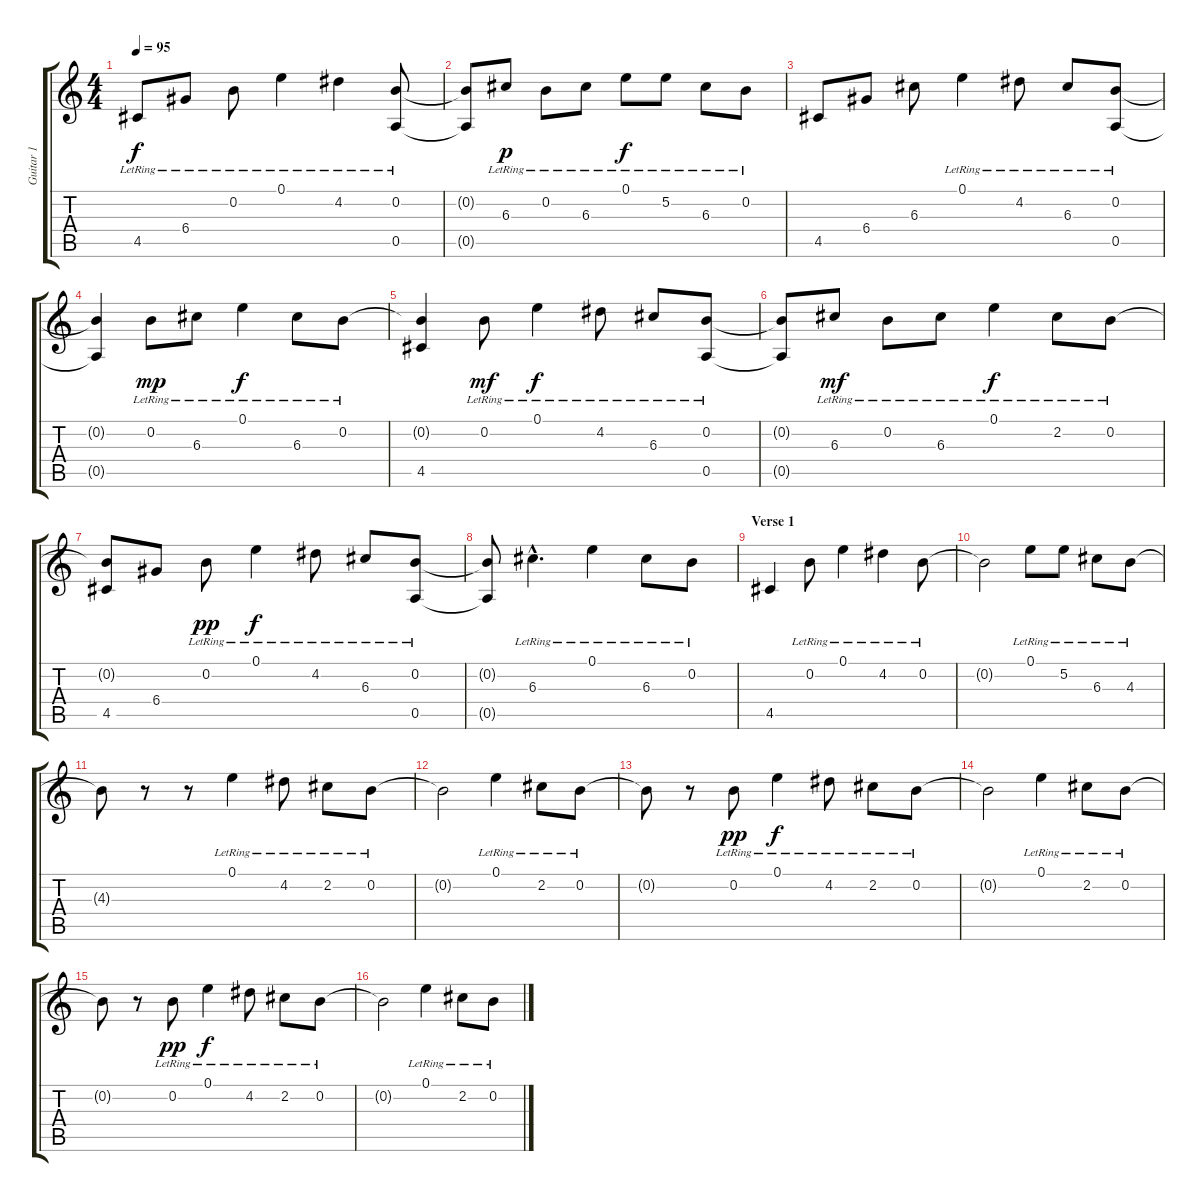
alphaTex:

\track ("Guitar 1" "Guitar 1") {instrument acousticguitarsteel}
\staff {score tabs}
\tuning (E4 B3 G3 D3 A2 E2) {hide}
\ts (4 4)
\tempo 95
\clef g2
\ks c
4.5{lr}.8{dy f instrument acousticguitarsteel} 6.4{lr}.8 0.2{lr}.8 0.1{lr}.4{volume 8} 4.2{lr}.4 (0.2{lr} 0.5{lr}).8 |
(0.2{t} 0.5{t}).8 6.3{lr}.8{dy p} 0.2{lr}.8 6.3{lr}.8 0.1{lr}.8{dy f volume 5} 5.2{lr}.8 6.3{lr}.8 0.2{lr}.8 |
4.5.8 6.4.8 6.3.8 0.1{lr}.4{volume 8} 4.2{lr}.8 6.3{lr}.8 (0.2{lr} 0.5).8 |
(0.2{t} 0.5{t}).4 0.2{lr}.8{dy mp} 6.3{lr}.8 0.1{lr}.4{dy f volume 5} 6.3{lr}.8 0.2{lr}.8 |
(0.2{t} 4.5).4 0.2{lr}.8{dy mf} 0.1{lr}.4{dy f volume 8} 4.2{lr}.8 6.3{lr}.8 (0.2{lr} 0.5).8 |
(0.2{t} 0.5{t}).8 6.3{lr}.8{dy mf} 0.2{lr}.8 6.3{lr}.8 0.1{lr}.4{dy f volume 5} 2.2{lr}.8 0.2{lr}.8 |
(0.2{t} 4.5).8 6.4.8 0.2{lr}.8{dy pp} 0.1{lr}.4{dy f volume 8} 4.2{lr}.8 6.3{lr}.8 (0.2{lr} 0.5).8 |
(0.2{t} 0.5{t}).8 6.3{hac lr}.4{d} 0.1{lr}.4{volume 5} 6.3{lr}.8 0.2{lr}.8 |
\section ("" "Verse 1")
4.5.4 0.2{lr}.8 0.1{lr}.4{volume 8} 4.2{lr}.4 0.2{lr}.8 |
0.2{t}.2 0.1{lr}.8{volume 5} 5.2{lr}.8 6.3{lr}.8 4.3{lr}.8 |
4.3{t}.8 r.8 r.8 0.1{lr}.4{volume 8} 4.2{lr}.8 2.2{lr}.8 0.2{lr}.8 |
0.2{t}.2 0.1{lr}.4{volume 5} 2.2{lr}.8 0.2{lr}.8 |
0.2{t}.8 r.8 0.2{lr}.8{dy pp} 0.1{lr}.4{dy f volume 8} 4.2{lr}.8 2.2{lr}.8 0.2{lr}.8 |
0.2{t}.2 0.1{lr}.4{volume 5} 2.2{lr}.8 0.2{lr}.8 |
0.2{t}.8 r.8 0.2{lr}.8{dy pp} 0.1{lr}.4{dy f volume 8} 4.2{lr}.8 2.2{lr}.8 0.2{lr}.8 |
0.2{t}.2 0.1{lr}.4{volume 5} 2.2{lr}.8 0.2{lr}.8
